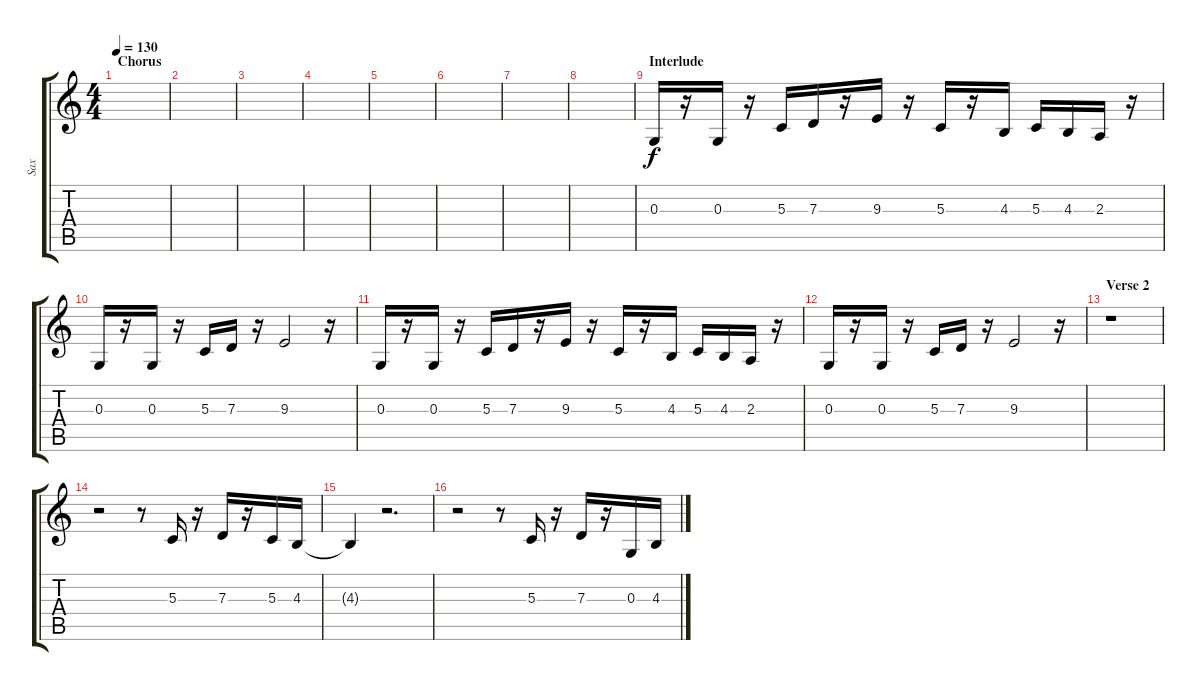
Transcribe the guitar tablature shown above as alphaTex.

\track ("Sax" "Sax") {instrument tenorsax}
\staff {score tabs}
\tuning (E4 B3 G3 D3 A2 E2) {hide}
\ts (4 4)
\section ("" "Chorus")
\tempo 130
\clef g2
\ks c
|
|
|
|
|
|
|
|
\section ("" "Interlude")
0.3.16 r.16 0.3.16 r.16 5.3.16 7.3.16 r.16 9.3.16 r.16 5.3.16 r.16 4.3.16 5.3.16 4.3.16 2.3.16 r.16 |
0.3.16 r.16 0.3.16 r.16 5.3.16 7.3.16 r.16 9.3.2 r.16 |
0.3.16 r.16 0.3.16 r.16 5.3.16 7.3.16 r.16 9.3.16 r.16 5.3.16 r.16 4.3.16 5.3.16 4.3.16 2.3.16 r.16 |
0.3.16 r.16 0.3.16 r.16 5.3.16 7.3.16 r.16 9.3.2 r.16 |
\section ("" "Verse 2")
r.1 |
r.2 r.8 5.3.16 r.16 7.3.16 r.16 5.3.16 4.3.16 |
4.3{t}.4 r.2{d} |
r.2 r.8 5.3.16 r.16 7.3.16 r.16 0.3.16 4.3.16
